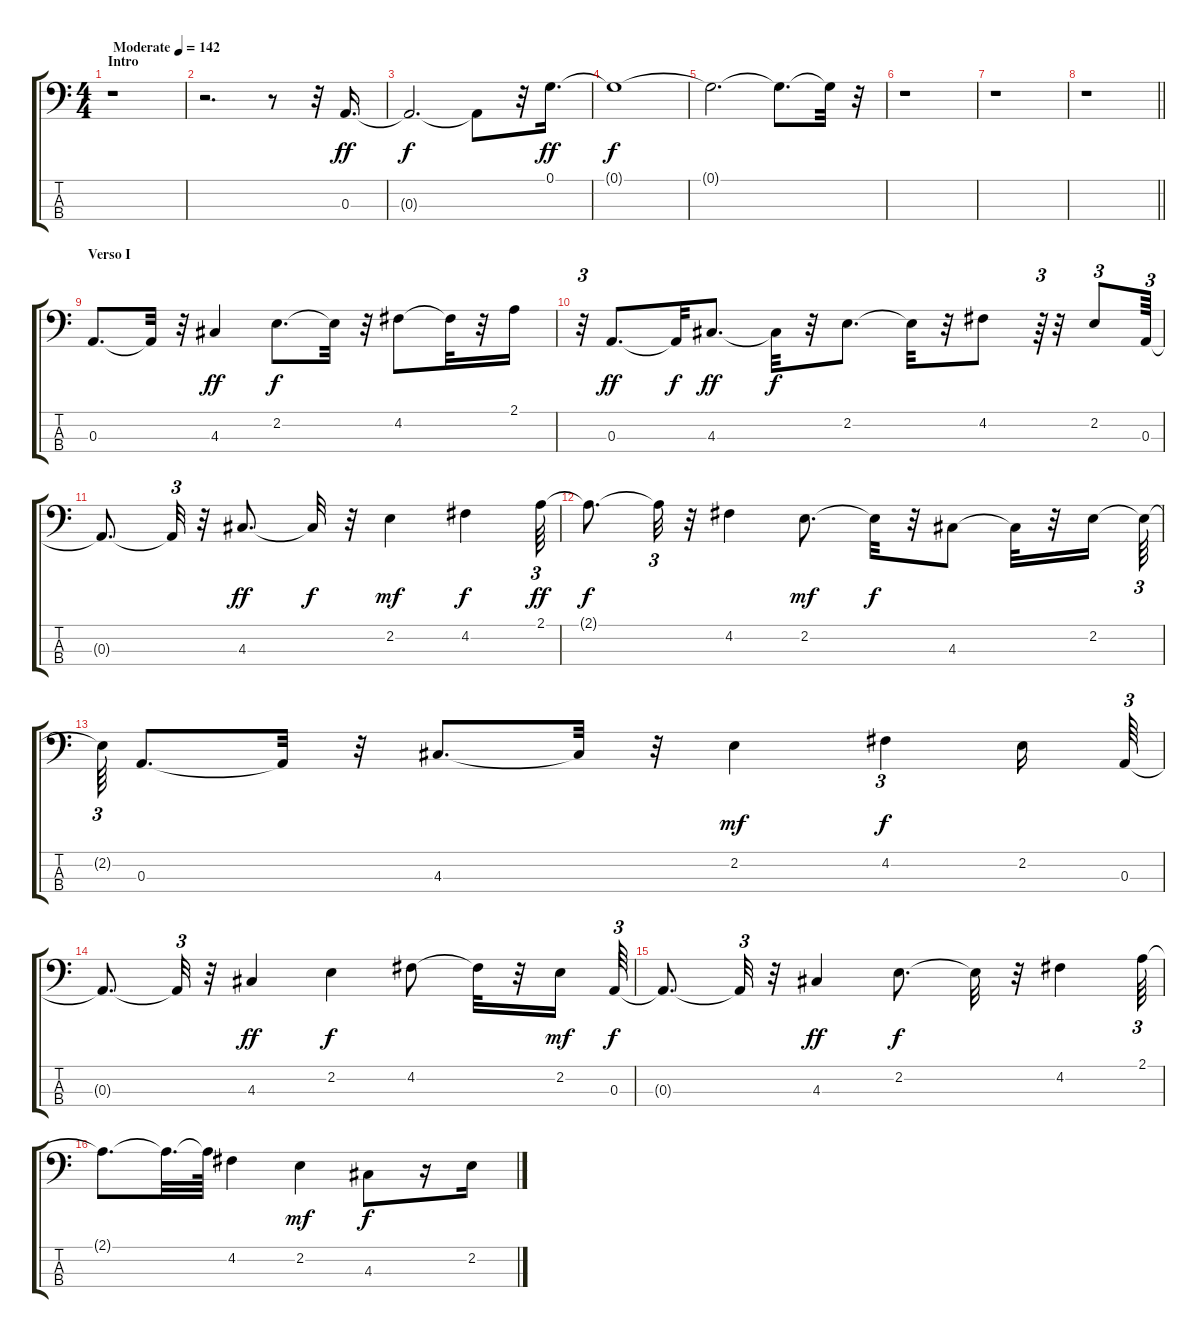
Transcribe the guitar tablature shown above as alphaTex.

\track "" {instrument acousticbass}
\staff {score tabs}
\tuning (G2 D2 A1 E1) {hide}
\ts (4 4)
\section ("" "Intro")
\tempo (142 "Moderate")
\clef f4
\ks c
r.1{dy ff instrument acousticbass} |
r.2{d} r.8 r.32 0.3.16{d} |
0.3{t}.2{d dy f} 0.3{t}.8 r.32 0.1.16{d dy ff} |
0.1{t}.1{dy f} |
0.1{t}.2{d} 0.1{t}.8{d} 0.1{t}.32 r.32 |
r.1 |
r.1 |
\barLineRight lightlight
r.1 |
\section ("" "Verso I")
0.3.8{d} 0.3{t}.32 r.32 4.3.4{dy ff} 2.2.8{d dy f} 2.2{t}.32 r.32 4.2.8 4.2{t}.32 r.32 2.1.16 |
r.32{tu (3 2)} 0.3.8{d dy ff} 0.3{t}.32{dy f} 4.3.8{d dy ff} 4.3{t}.32{dy f} r.32 2.2.8{d} 2.2{t}.32 r.32 4.2.8 r.64{tu (3 2)} r.32 2.2.8{tu (3 2)} 0.3.64{tu (3 2)} |
0.3{t}.8{d} 0.3{t}.32{tu (3 2)} r.32 4.3.8{d dy ff} 4.3{t}.32{dy f} r.32 2.2.4{dy mf} 4.2.4{dy f} 2.1.64{tu (3 2) dy ff} |
2.1{t}.8{d dy f} 2.1{t}.32{tu (3 2)} r.32 4.2.4 2.2.8{d dy mf} 2.2{t}.32{dy f} r.32 4.3.8 4.3{t}.32 r.32 2.2.16 2.2{t}.64{tu (3 2)} |
2.2{t}.64{tu (3 2)} 0.3.8{d} 0.3{t}.32 r.32 4.3.8{d} 4.3{t}.32 r.32 2.2.4{dy mf} 4.2.4{tu (3 2) dy f} 2.2.16 0.3.64{tu (3 2)} |
0.3{t}.8{d} 0.3{t}.32{tu (3 2)} r.32 4.3.4{dy ff} 2.2.4{dy f} 4.2.8 4.2{t}.32 r.32 2.2.16{dy mf} 0.3.64{tu (3 2) dy f} |
0.3{t}.8{d} 0.3{t}.32{tu (3 2)} r.32 4.3.4{dy ff} 2.2.8{d dy f} 2.2{t}.32 r.32 4.2.4 2.1.64{tu (3 2)} |
2.1{t}.8{d} 2.1{t}.32{d} 2.1{t}.64 4.2.4 2.2.4{dy mf} 4.3.8{dy f} r.16 2.2.16
